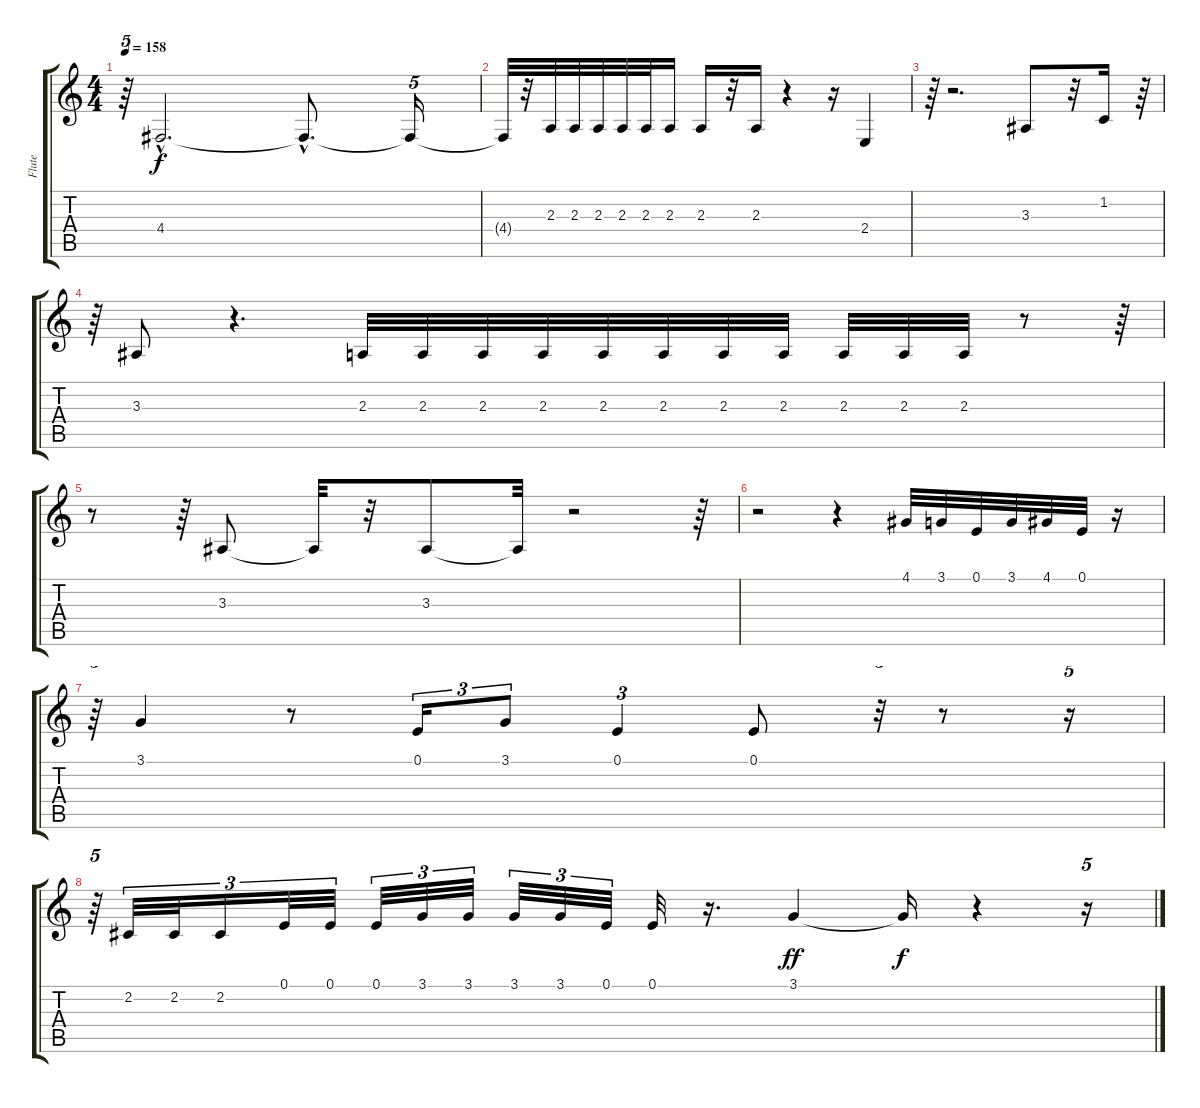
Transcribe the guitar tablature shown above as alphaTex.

\track ("Flute" "Flute") {instrument flute}
\staff {score tabs}
\tuning (E4 B3 G3 D3 A2 E2) {hide}
\ts (4 4)
\tempo 158
\clef g2
\ks c
r.64{tu (5 4) dy f} 4.4{hac}.2{d} 4.4{hac t}.8{d} 4.4{t}.16{tu (5 4)} |
4.4{t}.32 r.32 2.3.32 2.3.32 2.3.32 2.3.32 2.3.32 2.3.16 2.3.16 r.32 2.3.16 r.4 r.16 2.4.4 |
r.64 r.2{d} 3.3.8 r.32 1.2.16 r.64 |
r.64 3.3.8 r.4{d} 2.3.32 2.3.32 2.3.32 2.3.32 2.3.32 2.3.32 2.3.32 2.3.32 2.3.32 2.3.32 2.3.32 r.8 r.64 |
r.8 r.64 3.3.8 3.3{t}.32 r.32 3.3.8 3.3{t}.32 r.2 r.64 |
r.2 r.4 4.1.32 3.1.32 0.1.32 3.1.32 4.1.32 0.1.32 r.16 |
r.64{tu (5 4)} 3.1.4 r.8 0.1.16{tu (3 2)} 3.1.8{tu (3 2)} 0.1.4{tu (3 2)} 0.1.8 r.32{tu (3 2)} r.8 r.16{tu (5 4)} |
r.64{tu (5 4)} 2.2.32{tu (3 2)} 2.2.32{tu (3 2)} 2.2.16{tu (3 2)} 0.1.32{tu (3 2)} 0.1.32{tu (3 2)} 0.1.32{tu (3 2)} 3.1.32{tu (3 2)} 3.1.32{tu (3 2)} 3.1.32{tu (3 2)} 3.1.32{tu (3 2)} 0.1.32{tu (3 2)} 0.1.32 r.16{d} 3.1.4{dy ff} 3.1{t}.16{dy f} r.4 r.16{tu (5 4)}
